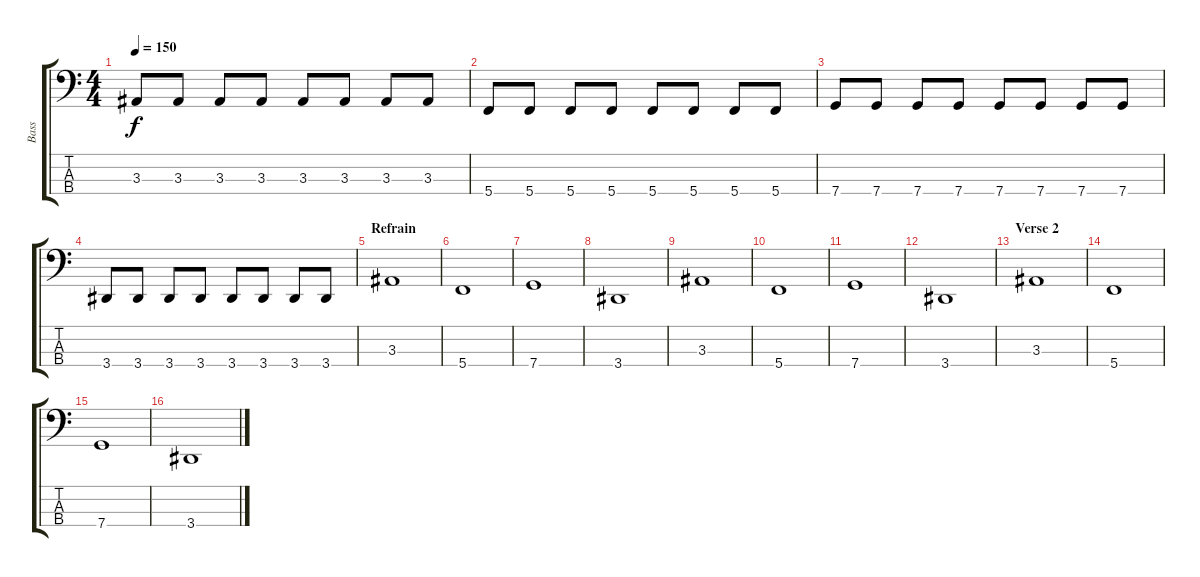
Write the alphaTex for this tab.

\track ("Bass" "Bass") {instrument electricbasspick}
\staff {score tabs}
\tuning (F2 C2 G1 C1) {hide}
\ts (4 4)
\tempo 150
\clef f4
\ks c
3.3.8{dy f} 3.3.8 3.3.8 3.3.8 3.3.8 3.3.8 3.3.8 3.3.8 |
5.4.8 5.4.8 5.4.8 5.4.8 5.4.8 5.4.8 5.4.8 5.4.8 |
7.4.8 7.4.8 7.4.8 7.4.8 7.4.8 7.4.8 7.4.8 7.4.8 |
3.4.8 3.4.8 3.4.8 3.4.8 3.4.8 3.4.8 3.4.8 3.4.8 |
\section ("" "Refrain")
3.3.1 |
5.4.1 |
7.4.1 |
3.4.1 |
3.3.1 |
5.4.1 |
7.4.1 |
3.4.1 |
\section ("" "Verse 2")
3.3.1 |
5.4.1 |
7.4.1 |
3.4.1
